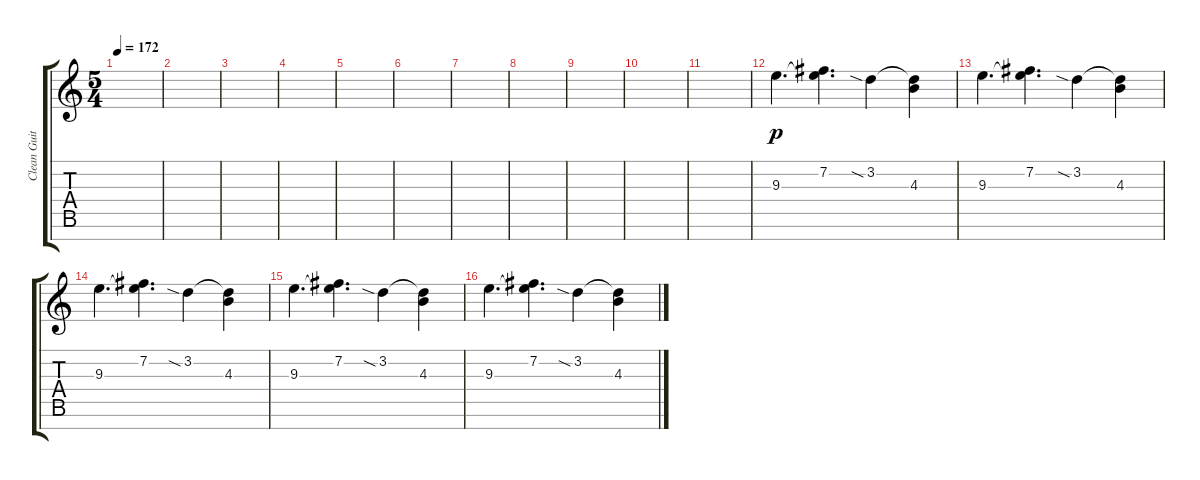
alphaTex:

\track ("Clean Guitar" "Clean Guit") {instrument electricguitarclean}
\staff {score tabs}
\tuning (E4 B3 G3 D3 A2 E2 B1) {hide}
\ts (5 4)
\tempo 172
\clef g2
\ks c
|
|
|
|
|
|
|
|
|
|
|
9.3.4{d dy p} (7.2 9.3{t}).4{d} 3.2{sia}.4 (3.2{t} 4.3).4 |
9.3.4{d} (7.2 9.3{t}).4{d} 3.2{sia}.4 (3.2{t} 4.3).4 |
9.3.4{d} (7.2 9.3{t}).4{d} 3.2{sia}.4 (3.2{t} 4.3).4 |
9.3.4{d} (7.2 9.3{t}).4{d} 3.2{sia}.4 (3.2{t} 4.3).4 |
9.3.4{d} (7.2 9.3{t}).4{d} 3.2{sia}.4 (3.2{t} 4.3).4
